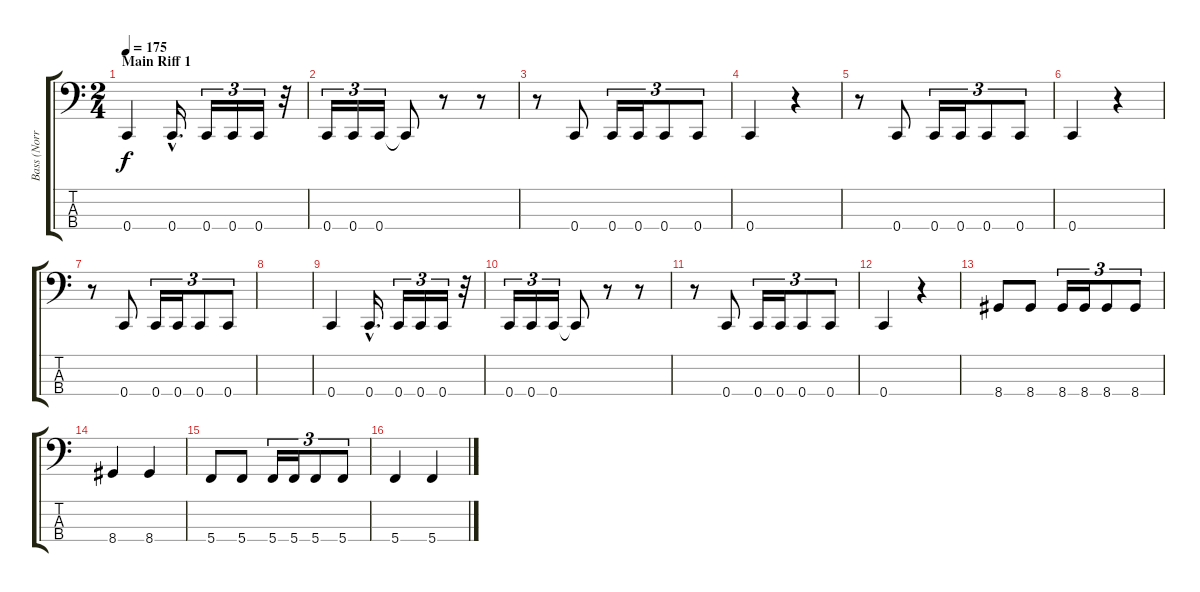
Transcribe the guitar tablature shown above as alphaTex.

\track ("Bass (Norris)" "Bass (Norr") {instrument electricbasspick}
\staff {score tabs}
\tuning (F2 C2 G1 C1) {hide}
\ts (2 4)
\section ("" "Main Riff 1")
\tempo 175
\clef f4
\ks c
0.4.4{dy f} 0.4{hac}.16{d} 0.4.16{tu (3 2)} 0.4.16{tu (3 2)} 0.4.16{tu (3 2)} r.32 |
0.4.16{tu (3 2)} 0.4.16{tu (3 2)} 0.4.16{tu (3 2)} 0.4{t}.8 r.8 r.8 |
r.8 0.4.8 0.4.16{tu (3 2)} 0.4.16{tu (3 2)} 0.4.8{tu (3 2)} 0.4.8{tu (3 2)} |
0.4.4 r.4 |
r.8 0.4.8 0.4.16{tu (3 2)} 0.4.16{tu (3 2)} 0.4.8{tu (3 2)} 0.4.8{tu (3 2)} |
0.4.4 r.4 |
r.8 0.4.8 0.4.16{tu (3 2)} 0.4.16{tu (3 2)} 0.4.8{tu (3 2)} 0.4.8{tu (3 2)} |
|
0.4.4 0.4{hac}.16{d} 0.4.16{tu (3 2)} 0.4.16{tu (3 2)} 0.4.16{tu (3 2)} r.32 |
0.4.16{tu (3 2)} 0.4.16{tu (3 2)} 0.4.16{tu (3 2)} 0.4{t}.8 r.8 r.8 |
r.8 0.4.8 0.4.16{tu (3 2)} 0.4.16{tu (3 2)} 0.4.8{tu (3 2)} 0.4.8{tu (3 2)} |
0.4.4 r.4 |
8.4.8 8.4.8 8.4.16{tu (3 2)} 8.4.16{tu (3 2)} 8.4.8{tu (3 2)} 8.4.8{tu (3 2)} |
8.4.4 8.4.4 |
5.4.8 5.4.8 5.4.16{tu (3 2)} 5.4.16{tu (3 2)} 5.4.8{tu (3 2)} 5.4.8{tu (3 2)} |
5.4.4 5.4.4
